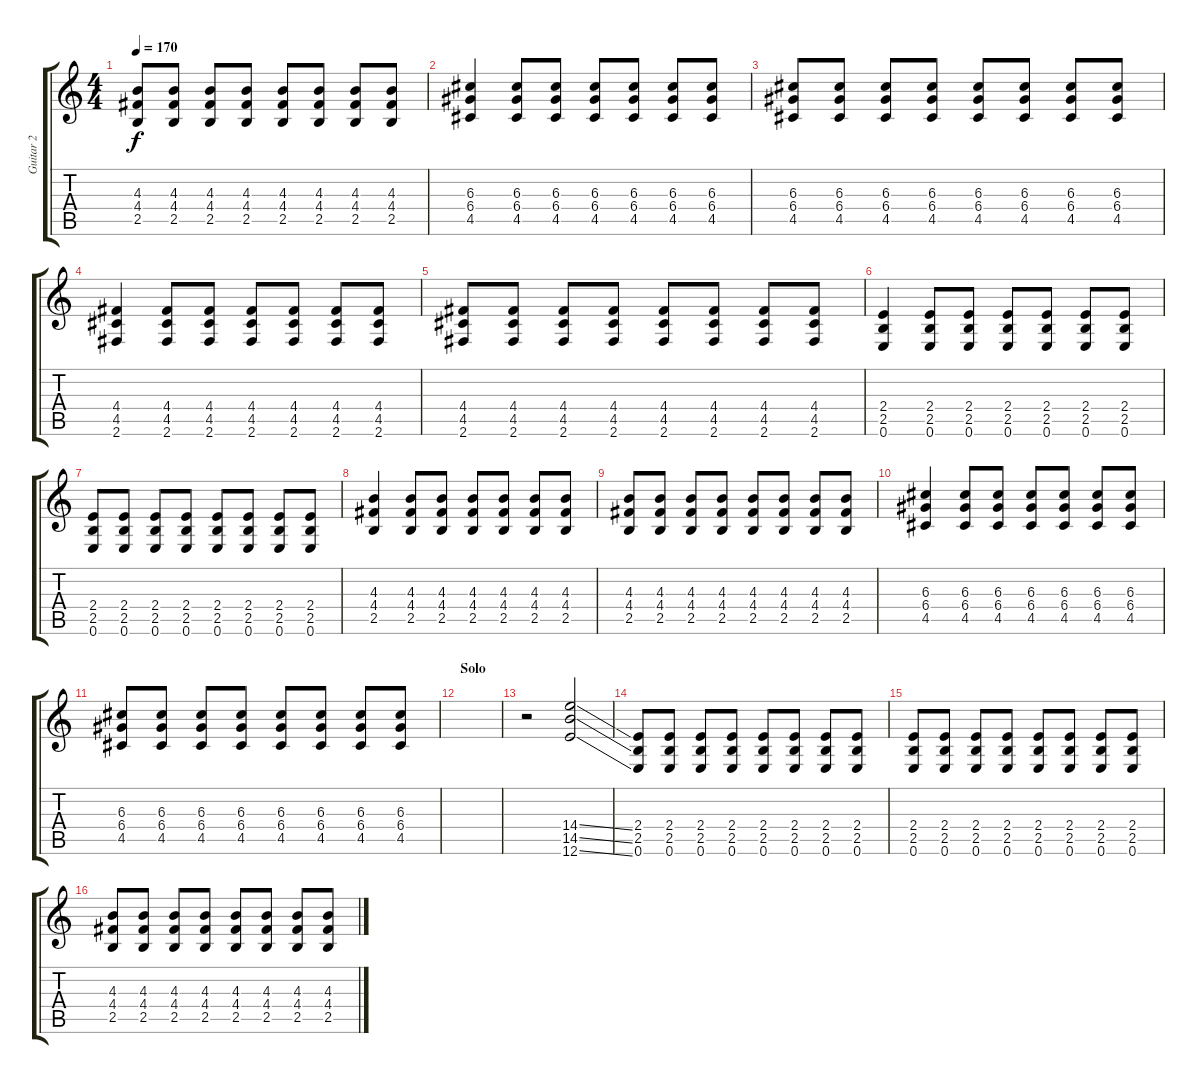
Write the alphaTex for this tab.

\track ("Guitar 2" "Guitar 2") {instrument overdrivenguitar}
\staff {score tabs}
\tuning (E4 B3 G3 D3 A2 E2) {hide}
\ts (4 4)
\tempo 170
\clef g2
\ks c
(4.3 4.4 2.5).8{dy f} (4.3 4.4 2.5).8 (4.3 4.4 2.5).8 (4.3 4.4 2.5).8 (4.3 4.4 2.5).8 (4.3 4.4 2.5).8 (4.3 4.4 2.5).8 (4.3 4.4 2.5).8 |
(6.3 6.4 4.5).4 (6.3 6.4 4.5).8 (6.3 6.4 4.5).8 (6.3 6.4 4.5).8 (6.3 6.4 4.5).8 (6.3 6.4 4.5).8 (6.3 6.4 4.5).8 |
(6.3 6.4 4.5).8 (6.3 6.4 4.5).8 (6.3 6.4 4.5).8 (6.3 6.4 4.5).8 (6.3 6.4 4.5).8 (6.3 6.4 4.5).8 (6.3 6.4 4.5).8 (6.3 6.4 4.5).8 |
(4.4 4.5 2.6).4 (4.4 4.5 2.6).8 (4.4 4.5 2.6).8 (4.4 4.5 2.6).8 (4.4 4.5 2.6).8 (4.4 4.5 2.6).8 (4.4 4.5 2.6).8 |
(4.4 4.5 2.6).8 (4.4 4.5 2.6).8 (4.4 4.5 2.6).8 (4.4 4.5 2.6).8 (4.4 4.5 2.6).8 (4.4 4.5 2.6).8 (4.4 4.5 2.6).8 (4.4 4.5 2.6).8 |
(2.4 2.5 0.6).4 (2.4 2.5 0.6).8 (2.4 2.5 0.6).8 (2.4 2.5 0.6).8 (2.4 2.5 0.6).8 (2.4 2.5 0.6).8 (2.4 2.5 0.6).8 |
(2.4 2.5 0.6).8 (2.4 2.5 0.6).8 (2.4 2.5 0.6).8 (2.4 2.5 0.6).8 (2.4 2.5 0.6).8 (2.4 2.5 0.6).8 (2.4 2.5 0.6).8 (2.4 2.5 0.6).8 |
(4.3 4.4 2.5).4 (4.3 4.4 2.5).8 (4.3 4.4 2.5).8 (4.3 4.4 2.5).8 (4.3 4.4 2.5).8 (4.3 4.4 2.5).8 (4.3 4.4 2.5).8 |
(4.3 4.4 2.5).8 (4.3 4.4 2.5).8 (4.3 4.4 2.5).8 (4.3 4.4 2.5).8 (4.3 4.4 2.5).8 (4.3 4.4 2.5).8 (4.3 4.4 2.5).8 (4.3 4.4 2.5).8 |
(6.3 6.4 4.5).4 (6.3 6.4 4.5).8 (6.3 6.4 4.5).8 (6.3 6.4 4.5).8 (6.3 6.4 4.5).8 (6.3 6.4 4.5).8 (6.3 6.4 4.5).8 |
(6.3 6.4 4.5).8 (6.3 6.4 4.5).8 (6.3 6.4 4.5).8 (6.3 6.4 4.5).8 (6.3 6.4 4.5).8 (6.3 6.4 4.5).8 (6.3 6.4 4.5).8 (6.3 6.4 4.5).8 |
\section ("" "Solo")
|
r.2 (14.4{ss} 14.5{ss} 12.6{ss}).2 |
(2.4 2.5 0.6).8 (2.4 2.5 0.6).8 (2.4 2.5 0.6).8 (2.4 2.5 0.6).8 (2.4 2.5 0.6).8 (2.4 2.5 0.6).8 (2.4 2.5 0.6).8 (2.4 2.5 0.6).8 |
(2.4 2.5 0.6).8 (2.4 2.5 0.6).8 (2.4 2.5 0.6).8 (2.4 2.5 0.6).8 (2.4 2.5 0.6).8 (2.4 2.5 0.6).8 (2.4 2.5 0.6).8 (2.4 2.5 0.6).8 |
(4.3 4.4 2.5).8 (4.3 4.4 2.5).8 (4.3 4.4 2.5).8 (4.3 4.4 2.5).8 (4.3 4.4 2.5).8 (4.3 4.4 2.5).8 (4.3 4.4 2.5).8 (4.3 4.4 2.5).8
